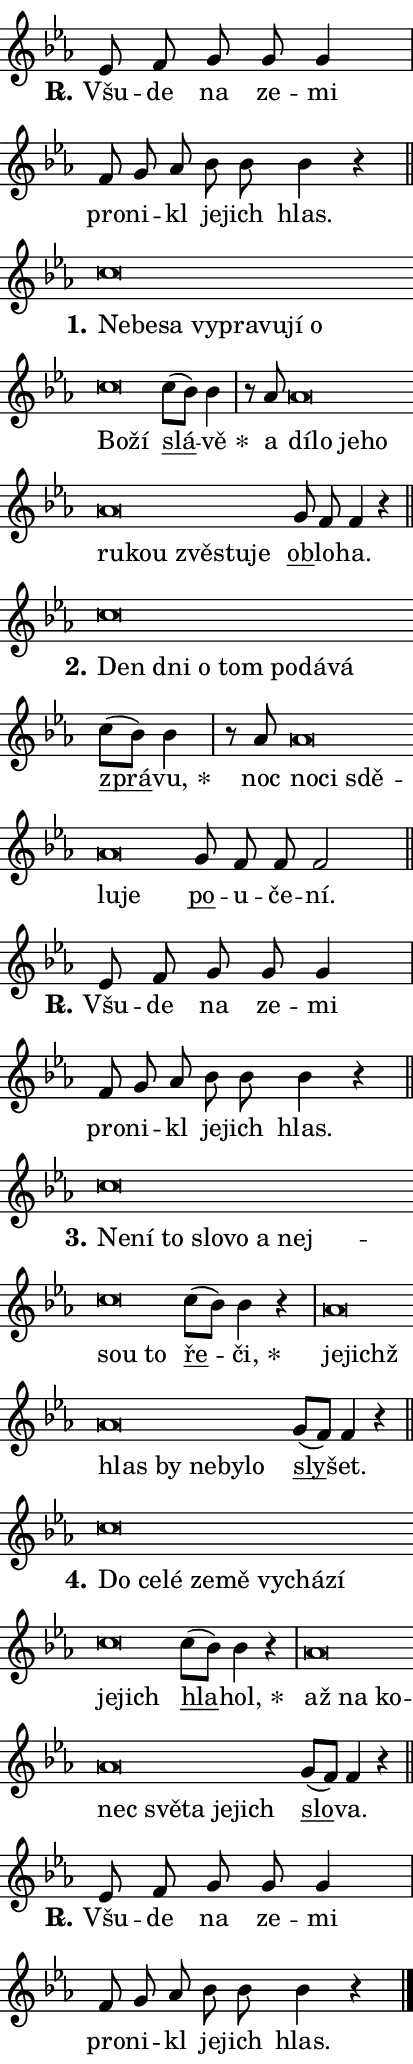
\version "2.24.0"
\header { tagline = "" }
\paper {
  indent = 0\cm
  top-margin = 0\cm
  right-margin = 0\cm
  bottom-margin = 0\cm
  left-margin = 0\cm
  paper-width = 7\cm
  page-breaking = #ly:one-page-breaking
  system-system-spacing.basic-distance = #11
  score-system-spacing.basic-distance = #11
  ragged-last = ##f
}


%% Author: Thomas Morley
%% https://lists.gnu.org/archive/html/lilypond-user/2020-05/msg00002.html
#(define (line-position grob)
"Returns position of @var[grob} in current system:
   @code{'start}, if at first time-step
   @code{'end}, if at last time-step
   @code{'middle} otherwise
"
  (let* ((col (ly:item-get-column grob))
         (ln (ly:grob-object col 'left-neighbor))
         (rn (ly:grob-object col 'right-neighbor))
         (col-to-check-left (if (ly:grob? ln) ln col))
         (col-to-check-right (if (ly:grob? rn) rn col))
         (break-dir-left
           (and
             (ly:grob-property col-to-check-left 'non-musical #f)
             (ly:item-break-dir col-to-check-left)))
         (break-dir-right
           (and
             (ly:grob-property col-to-check-right 'non-musical #f)
             (ly:item-break-dir col-to-check-right))))
        (cond ((eqv? 1 break-dir-left) 'start)
              ((eqv? -1 break-dir-right) 'end)
              (else 'middle))))

#(define (tranparent-at-line-position vctor)
  (lambda (grob)
  "Relying on @code{line-position} select the relevant enry from @var{vctor}.
Used to determine transparency,"
    (case (line-position grob)
      ((end) (not (vector-ref vctor 0)))
      ((middle) (not (vector-ref vctor 1)))
      ((start) (not (vector-ref vctor 2))))))

noteHeadBreakVisibility =
#(define-music-function (break-visibility)(vector?)
"Makes @code{NoteHead}s transparent relying on @var{break-visibility}"
#{
  \override NoteHead.transparent =
    #(tranparent-at-line-position break-visibility)
#})

#(define delete-ledgers-for-transparent-note-heads
  (lambda (grob)
    "Reads whether a @code{NoteHead} is transparent.
If so this @code{NoteHead} is removed from @code{'note-heads} from
@var{grob}, which is supposed to be @code{LedgerLineSpanner}.
As a result ledgers are not printed for this @code{NoteHead}"
    (let* ((nhds-array (ly:grob-object grob 'note-heads))
           (nhds-list
             (if (ly:grob-array? nhds-array)
                 (ly:grob-array->list nhds-array)
                 '()))
           ;; Relies on the transparent-property being done before
           ;; Staff.LedgerLineSpanner.after-line-breaking is executed.
           ;; This is fragile ...
           (to-keep
             (remove
               (lambda (nhd)
                 (ly:grob-property nhd 'transparent #f))
               nhds-list)))
      ;; TODO find a better method to iterate over grob-arrays, similiar
      ;; to filter/remove etc for lists
      ;; For now rebuilt from scratch
      (set! (ly:grob-object grob 'note-heads)  '())
      (for-each
        (lambda (nhd)
          (ly:pointer-group-interface::add-grob grob 'note-heads nhd))
        to-keep))))

hideNotes = {
  \noteHeadBreakVisibility #begin-of-line-visible
}
unHideNotes = {
  \noteHeadBreakVisibility #all-visible
}

% work-around for resetting accidentals
% https://lilypond.org/doc/v2.23/Documentation/notation/displaying-rhythms#unmetered-music
cadenzaMeasure = {
  \cadenzaOff
  \partial 1024 s1024
  \cadenzaOn
}

#(define-markup-command (accent layout props text) (markup?)
  "Underline accented syllable"
  (interpret-markup layout props
    #{\markup \override #'(offset . 4.3) \underline { #text }#}))

responsum = \markup \concat {
  "R" \hspace #-1.05 \path #0.1 #'((moveto 0 0.07) (lineto 0.9 0.8)) \hspace #0.05 "."
}

\layout {
    \context {
        \Staff
        \remove "Time_signature_engraver"
        \override LedgerLineSpanner.after-line-breaking = #delete-ledgers-for-transparent-note-heads
    }
    \context {
        \Voice {
            \override NoteHead.output-attributes = #'((class . "notehead"))
            \override Hairpin.height = #0.55
        }
    }
    \context {
        \Lyrics {
            \override StanzaNumber.output-attributes = #'((class . "stanzanumber"))
            \override LyricSpace.minimum-distance = #0.9
            \override LyricText.font-name = #"TeX Gyre Schola"
            \override LyricText.font-size = 1
            \override StanzaNumber.font-name = #"TeX Gyre Schola Bold"
            \override StanzaNumber.font-size = 1
        }
    }
}

% magnetic-lyrics.ily
%
%   written by
%     Jean Abou Samra <jean@abou-samra.fr>
%     Werner Lemberg <wl@gnu.org>
%
%   adapted by
%     Jiri Hon <jiri.hon@gmail.com>
%
% Version 2022-Apr-15

% https://www.mail-archive.com/lilypond-user@gnu.org/msg149350.html

#(define (Left_hyphen_pointer_engraver context)
   "Collect syllable-hyphen-syllable occurrences in lyrics and store
them in properties.  This engraver only looks to the left.  For
example, if the lyrics input is @code{foo -- bar}, it does the
following.

@itemize @bullet
@item
Set the @code{text} property of the @code{LyricHyphen} grob between
@q{foo} and @q{bar} to @code{foo}.

@item
Set the @code{left-hyphen} property of the @code{LyricText} grob with
text @q{foo} to the @code{LyricHyphen} grob between @q{foo} and
@q{bar}.
@end itemize

Use this auxiliary engraver in combination with the
@code{lyric-@/text::@/apply-@/magnetic-@/offset!} hook."
   (let ((hyphen #f)
         (text #f))
     (make-engraver
      (acknowledgers
       ((lyric-syllable-interface engraver grob source-engraver)
        (set! text grob)))
      (end-acknowledgers
       ((lyric-hyphen-interface engraver grob source-engraver)
        ;(when (not (grob::has-interface grob 'lyric-space-interface))
          (set! hyphen grob)));)
      ((stop-translation-timestep engraver)
       (when (and text hyphen)
         (ly:grob-set-object! text 'left-hyphen hyphen))
       (set! text #f)
       (set! hyphen #f)))))

#(define (lyric-text::apply-magnetic-offset! grob)
   "If the space between two syllables is less than the value in
property @code{LyricText@/.details@/.squash-threshold}, move the right
syllable to the left so that it gets concatenated with the left
syllable.

Use this function as a hook for
@code{LyricText@/.after-@/line-@/breaking} if the
@code{Left_@/hyphen_@/pointer_@/engraver} is active."
   (let ((hyphen (ly:grob-object grob 'left-hyphen #f)))
     (when hyphen
       (let ((left-text (ly:spanner-bound hyphen LEFT)))
         (when (grob::has-interface left-text 'lyric-syllable-interface)
           (let* ((common (ly:grob-common-refpoint grob left-text X))
                  (this-x-ext (ly:grob-extent grob common X))
                  (left-x-ext
                   (begin
                     ;; Trigger magnetism for left-text.
                     (ly:grob-property left-text 'after-line-breaking)
                     (ly:grob-extent left-text common X)))
                  ;; `delta` is the gap width between two syllables.
                  (delta (- (interval-start this-x-ext)
                            (interval-end left-x-ext)))
                  (details (ly:grob-property grob 'details))
                  (threshold (assoc-get 'squash-threshold details 0.2)))
             (when (< delta threshold)
               (let* (;; We have to manipulate the input text so that
                      ;; ligatures crossing syllable boundaries are not
                      ;; disabled.  For languages based on the Latin
                      ;; script this is essentially a beautification.
                      ;; However, for non-Western scripts it can be a
                      ;; necessity.
                      (lt (ly:grob-property left-text 'text))
                      (rt (ly:grob-property grob 'text))
                      (is-space (grob::has-interface hyphen 'lyric-space-interface))
                      (space (if is-space " " ""))
                      (space-markup (grob-interpret-markup grob " "))
                      (space-size (interval-length (ly:stencil-extent space-markup X)))
                      (extra-delta (if is-space space-size 0))
                      ;; Append new syllable.
                      (ltrt-space (if (and (string? lt) (string? rt))
                                (string-append lt space rt)
                                (make-concat-markup (list lt space rt))))
                      ;; Right-align `ltrt` to the right side.
                      (ltrt-space-markup (grob-interpret-markup
                               grob
                               (make-translate-markup
                                (cons (interval-length this-x-ext) 0)
                                (make-right-align-markup ltrt-space)))))
                 (begin
                   ;; Don't print `left-text`.
                   (ly:grob-set-property! left-text 'stencil #f)
                   ;; Set text and stencil (which holds all collected
                   ;; syllables so far) and shift it to the left.
                   (ly:grob-set-property! grob 'text ltrt-space)
                   (ly:grob-set-property! grob 'stencil ltrt-space-markup)
                   (ly:grob-translate-axis! grob (- (- delta extra-delta)) X))))))))))


#(define (lyric-hyphen::displace-bounds-first grob)
   ;; Make very sure this callback isn't triggered too early.
   (let ((left (ly:spanner-bound grob LEFT))
         (right (ly:spanner-bound grob RIGHT)))
     (ly:grob-property left 'after-line-breaking)
     (ly:grob-property right 'after-line-breaking)
     (ly:lyric-hyphen::print grob)))

squashThreshold = #0.4

\layout {
  \context {
    \Lyrics
    \consists #Left_hyphen_pointer_engraver
    \override LyricText.after-line-breaking =
      #lyric-text::apply-magnetic-offset!
    \override LyricHyphen.stencil = #lyric-hyphen::displace-bounds-first
    \override LyricText.details.squash-threshold = \squashThreshold
    \override LyricHyphen.minimum-distance = 0
    \override LyricHyphen.minimum-length = \squashThreshold
  }
}

squash = \override LyricText.details.squash-threshold = 9999
unSquash = \override LyricText.details.squash-threshold = \squashThreshold

left = \override LyricText.self-alignment-X = #LEFT
unLeft = \revert LyricText.self-alignment-X

starOffset = #(lambda (grob) 
                (let ((x_offset (ly:self-alignment-interface::aligned-on-x-parent grob)))
                  (if (= x_offset 0) 0 (+ x_offset 1.2))))

star = #(define-music-function (syllable)(string?)
"Append star separator at the end of a syllable"
#{
  \once \override LyricText.X-offset = #starOffset
  \lyricmode { \markup {
    #syllable
    \override #'((font-name . "TeX Gyre Schola Bold")) \hspace #0.2 \lower #0.65 \larger "*"
  } }
#})

starAccent = #(define-music-function (syllable)(string?)
"Append star separator at the end of a syllable and make accent"
#{
  \once \override LyricText.X-offset = #starOffset
  \lyricmode { \markup {
    \accent #syllable
    \override #'((font-name . "TeX Gyre Schola Bold")) \hspace #0.2 \lower #0.65 \larger "*"
  } }
#})

breath = #(define-music-function (syllable)(string?)
"Append breathing indicator at the end of a syllable"
#{
  \lyricmode { \markup { #syllable "+" } }
#})

optionalBreath = #(define-music-function (syllable)(string?)
"Append optional breathing indicator at the end of a syllable"
#{
  \lyricmode { \markup { #syllable "(+)" } }
#})


\score {
    <<
        \new Voice = "melody" { \cadenzaOn \key es \major \relative { es'8 f g g g4 \cadenzaMeasure \bar "|" f8 g as bes bes bes4 r \cadenzaMeasure \bar "||" \break } }
        \new Lyrics \lyricsto "melody" { \lyricmode { \set stanza = \responsum
Všu -- de na ze -- mi pro -- ni -- kl je -- jich hlas. } }
    >>
    \layout {}
}

\score {
    <<
        \new Voice = "melody" { \cadenzaOn \key es \major \relative { c''\breve*1/16 \hideNotes \breve*1/16 \bar "" \breve*1/16 \bar "" \breve*1/16 \bar "" \breve*1/16 \bar "" \breve*1/16 \bar "" \breve*1/16 \bar "" \breve*1/16 \bar "" \breve*1/16 \breve*1/16 \bar "" \unHideNotes \bar "" c8[( bes)] bes4 \cadenzaMeasure \bar "|" r8 as8 as\breve*1/16 \hideNotes \breve*1/16 \bar "" \breve*1/16 \bar "" \breve*1/16 \bar "" \breve*1/16 \bar "" \breve*1/16 \bar "" \breve*1/16 \bar "" \breve*1/16 \breve*1/16 \bar "" \unHideNotes \bar "" g8 f f4 r \cadenzaMeasure \bar "||" \break } }
        \new Lyrics \lyricsto "melody" { \lyricmode { \set stanza = "1."
\left Ne -- \squash be -- sa vy -- pra -- vu -- jí o Bo -- ží \unLeft \unSquash \markup \accent slá -- \star vě a \left dí -- \squash lo je -- ho ru -- kou zvě -- stu -- je \unLeft \unSquash \markup \accent ob -- lo -- ha. } }
    >>
    \layout {}
}

\score {
    <<
        \new Voice = "melody" { \cadenzaOn \key es \major \relative { c''\breve*1/16 \hideNotes \breve*1/16 \bar "" \breve*1/16 \bar "" \breve*1/16 \bar "" \breve*1/16 \bar "" \breve*1/16 \breve*1/16 \bar "" \unHideNotes \bar "" c8[( bes)] bes4 \cadenzaMeasure \bar "|" r8 as8 as\breve*1/16 \hideNotes \breve*1/16 \bar "" \breve*1/16 \bar "" \breve*1/16 \breve*1/16 \bar "" \unHideNotes \bar "" g8 f f f2 \cadenzaMeasure \bar "||" \break } }
        \new Lyrics \lyricsto "melody" { \lyricmode { \set stanza = "2."
\left Den \squash dni o tom po -- dá -- vá \unLeft \unSquash \markup \accent zprá -- \star vu, noc \left no -- \squash ci sdě -- lu -- je \unLeft \unSquash \markup \accent po -- u -- če -- ní. } }
    >>
    \layout {}
}

\score {
    <<
        \new Voice = "melody" { \cadenzaOn \key es \major \relative { es'8 f g g g4 \cadenzaMeasure \bar "|" f8 g as bes bes bes4 r \cadenzaMeasure \bar "||" \break } }
        \new Lyrics \lyricsto "melody" { \lyricmode { \set stanza = \responsum
Všu -- de na ze -- mi pro -- ni -- kl je -- jich hlas. } }
    >>
    \layout {}
}

\score {
    <<
        \new Voice = "melody" { \cadenzaOn \key es \major \relative { c''\breve*1/16 \hideNotes \breve*1/16 \bar "" \breve*1/16 \bar "" \breve*1/16 \bar "" \breve*1/16 \bar "" \breve*1/16 \bar "" \breve*1/16 \bar "" \breve*1/16 \breve*1/16 \bar "" \unHideNotes \bar "" c8[( bes)] bes4 r \cadenzaMeasure \bar "|" as\breve*1/16 \hideNotes \breve*1/16 \bar "" \breve*1/16 \bar "" \breve*1/16 \bar "" \breve*1/16 \bar "" \breve*1/16 \breve*1/16 \bar "" \unHideNotes \bar "" g8[( f)] f4 r \cadenzaMeasure \bar "||" \break } }
        \new Lyrics \lyricsto "melody" { \lyricmode { \set stanza = "3."
\left Ne -- \squash ní to slo -- vo a nej -- sou to \unLeft \unSquash \markup \accent ře -- \star či, \left je -- \squash jichž hlas by ne -- by -- lo \unLeft \unSquash \markup \accent sly -- šet. } }
    >>
    \layout {}
}

\score {
    <<
        \new Voice = "melody" { \cadenzaOn \key es \major \relative { c''\breve*1/16 \hideNotes \breve*1/16 \bar "" \breve*1/16 \bar "" \breve*1/16 \bar "" \breve*1/16 \bar "" \breve*1/16 \bar "" \breve*1/16 \bar "" \breve*1/16 \bar "" \breve*1/16 \breve*1/16 \bar "" \unHideNotes \bar "" c8[( bes)] bes4 r \cadenzaMeasure \bar "|" as\breve*1/16 \hideNotes \breve*1/16 \bar "" \breve*1/16 \bar "" \breve*1/16 \bar "" \breve*1/16 \bar "" \breve*1/16 \bar "" \breve*1/16 \breve*1/16 \bar "" \unHideNotes \bar "" g8[( f)] f4 r \cadenzaMeasure \bar "||" \break } }
        \new Lyrics \lyricsto "melody" { \lyricmode { \set stanza = "4."
\left Do \squash ce -- lé ze -- mě vy -- chá -- zí je -- jich \unLeft \unSquash \markup \accent hla -- \star hol, \left až \squash na ko -- nec svě -- ta je -- jich \unLeft \unSquash \markup \accent slo -- va. } }
    >>
    \layout {}
}

\score {
    <<
        \new Voice = "melody" { \cadenzaOn \key es \major \relative { es'8 f g g g4 \cadenzaMeasure \bar "|" f8 g as bes bes bes4 r \cadenzaMeasure \bar "||" \break } \bar "|." }
        \new Lyrics \lyricsto "melody" { \lyricmode { \set stanza = \responsum
Všu -- de na ze -- mi pro -- ni -- kl je -- jich hlas. } }
    >>
    \layout {}
}
